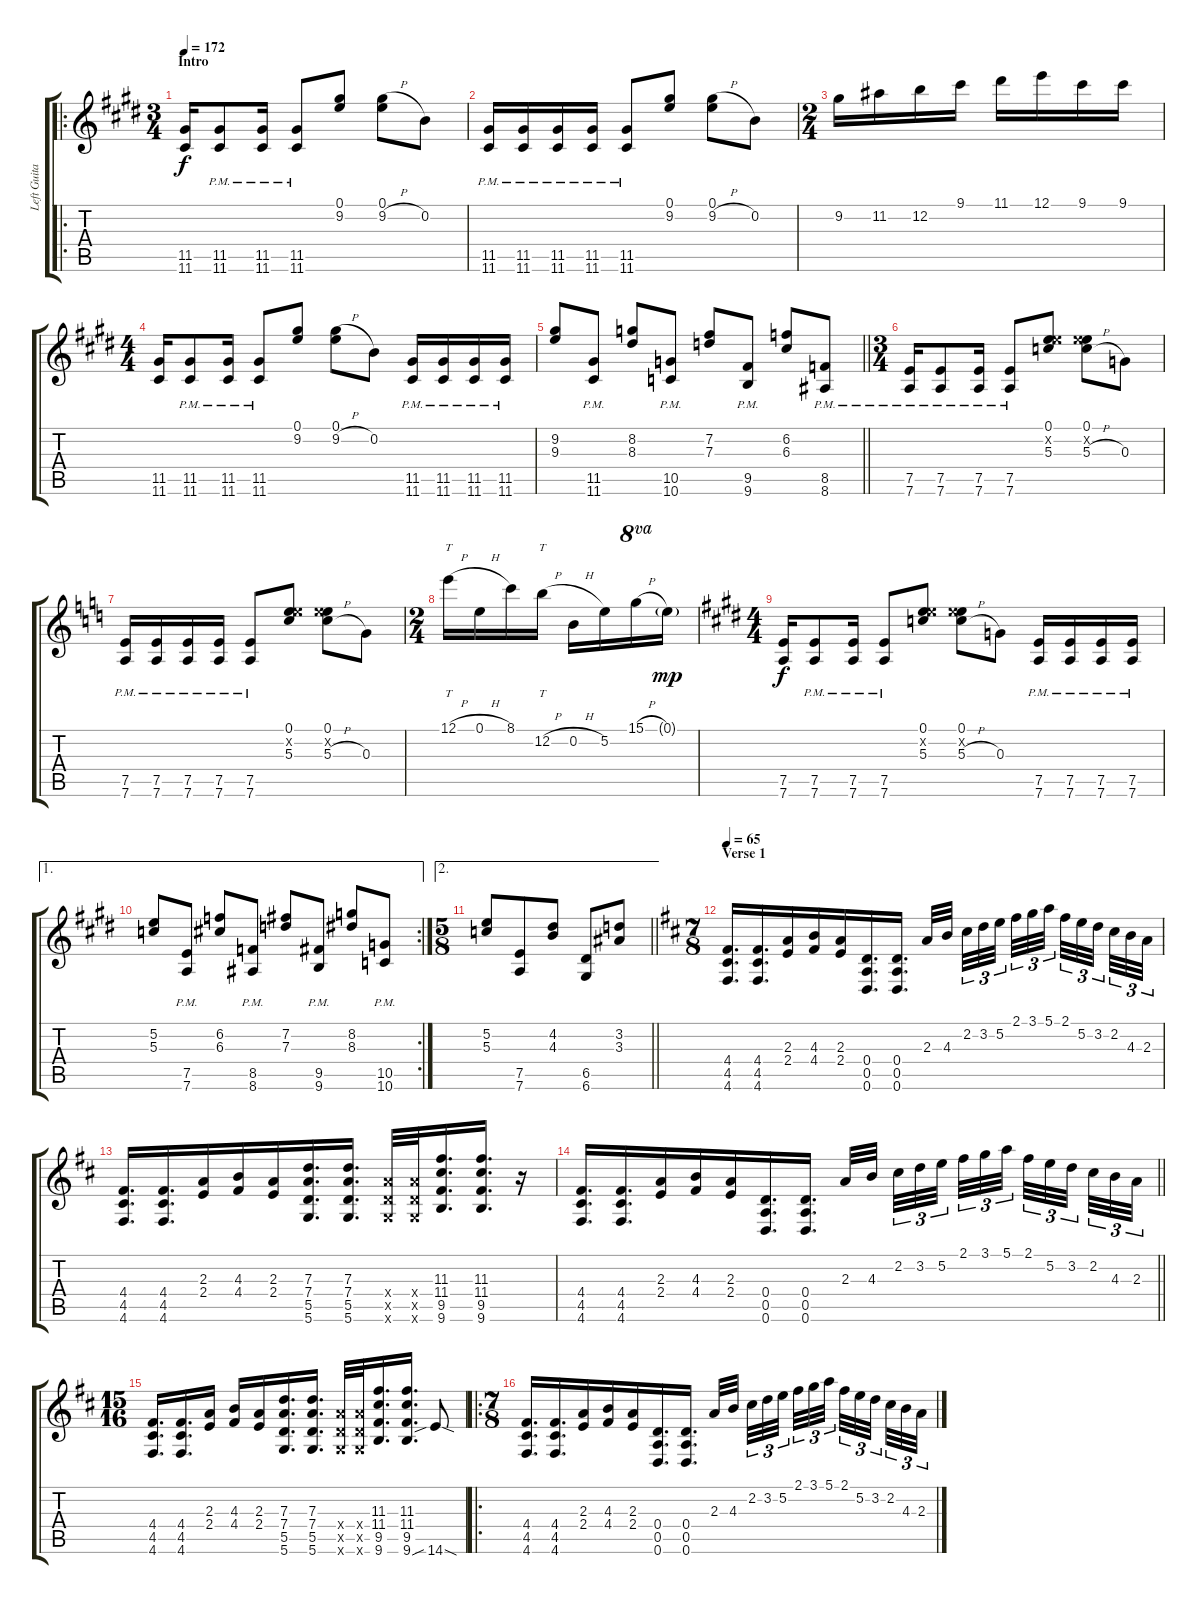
\track ("Left Guitar" "Left Guita") {instrument distortionguitar}
\staff {score tabs}
\tuning (E4 B3 G3 D3 A2 D2) {hide}
\ro
\ts (3 4)
\section ("" "Intro")
\tempo 172
\clef g2
\ks e
(11.5 11.6).16{dy f instrument distortionguitar} (11.5{pm} 11.6{pm}).8 (11.5{pm} 11.6{pm}).16 (11.5{pm} 11.6{pm}).8 (0.1 9.2).8 (0.1 9.2{h}).8 0.2.8 |
(11.5{pm} 11.6{pm}).16 (11.5{pm} 11.6{pm}).16 (11.5{pm} 11.6{pm}).16 (11.5{pm} 11.6{pm}).16 (11.5{pm} 11.6{pm}).8 (0.1 9.2).8 (0.1 9.2{h}).8 0.2.8 |
\ts (2 4)
9.2.16 11.2.16 12.2.16 9.1.16 11.1.16 12.1.16 9.1.16 9.1.16 |
\ts (4 4)
(11.5 11.6).16 (11.5{pm} 11.6{pm}).8 (11.5{pm} 11.6{pm}).16 (11.5{pm} 11.6{pm}).8 (0.1 9.2).8 (0.1 9.2{h}).8 0.2.8 (11.5{pm} 11.6{pm}).16 (11.5{pm} 11.6{pm}).16 (11.5{pm} 11.6{pm}).16 (11.5{pm} 11.6{pm}).16 |
\barLineRight lightlight
(9.2 9.3).8 (11.5{pm} 11.6{pm}).8 (8.2 8.3).8 (10.5{pm} 10.6{pm}).8 (7.2 7.3).8 (9.5{pm} 9.6{pm}).8 (6.2 6.3).8 (8.5{pm} 8.6{pm}).8 |
\ts (3 4)
(7.5{pm} 7.6{pm}).16 (7.5{pm} 7.6{pm}).8 (7.5{pm} 7.6{pm}).16 (7.5{pm} 7.6{pm}).8 (0.1 5.2{x} 5.3).8 (0.1 5.2{x} 5.3{h}).8 0.3.8 |
\ks c
(7.5{pm} 7.6{pm}).16 (7.5{pm} 7.6{pm}).16 (7.5{pm} 7.6{pm}).16 (7.5{pm} 7.6{pm}).16 (7.5{pm} 7.6{pm}).8 (0.1 5.2{x} 5.3).8 (0.1 5.2{x} 5.3{h}).8 0.3.8 |
\ts (2 4)
12.1{h}.16{tt} 0.1{h}.16 8.1.16 12.2{h}.16{tt} 0.2{h}.16 5.2.16 15.1{h}.16{ot 8va} 0.1{g}.16{dy mp} |
\ts (4 4)
\ks e
(7.5 7.6).16{dy f} (7.5{pm} 7.6{pm}).8 (7.5{pm} 7.6{pm}).16 (7.5{pm} 7.6{pm}).8 (0.1 5.2{x} 5.3).8 (0.1 5.2{x} 5.3{h}).8 0.3.8 (7.5{pm} 7.6{pm}).16 (7.5{pm} 7.6{pm}).16 (7.5{pm} 7.6{pm}).16 (7.5{pm} 7.6{pm}).16 |
\ae 1
\rc 2
(5.2 5.3).8 (7.5{pm} 7.6{pm}).8 (6.2 6.3).8 (8.5{pm} 8.6{pm}).8 (7.2 7.3).8 (9.5{pm} 9.6{pm}).8 (8.2 8.3).8 (10.5{pm} 10.6{pm}).8 |
\ae 2
\ts (5 8)
\barLineRight lightlight
(5.2 5.3).8 (7.5 7.6).8 (4.2 4.3).8 (6.5 6.6).8 (3.2 3.3).8 |
\ts (7 8)
\section ("" "Verse 1")
\tempo 65
\ks d
(4.4 4.5 4.6).16{d} (4.4 4.5 4.6).16{d} (2.3 2.4).16 (4.3 4.4).16 (2.3 2.4).16 (0.4 0.5 0.6).16{d} (0.4 0.5 0.6).16{d} 2.3.32 4.3.32 2.2.32{tu (3 2)} 3.2.32{tu (3 2)} 5.2.32{tu (3 2) beam splitsecondary} 2.1.32{tu (3 2)} 3.1.32{tu (3 2)} 5.1.32{tu (3 2)} 2.1.32{tu (3 2)} 5.2.32{tu (3 2)} 3.2.32{tu (3 2) beam splitsecondary} 2.2.32{tu (3 2)} 4.3.32{tu (3 2)} 2.3.32{tu (3 2)} |
(4.4 4.5 4.6).16{d} (4.4 4.5 4.6).16{d} (2.3 2.4).16 (4.3 4.4).16 (2.3 2.4).16 (7.3 7.4 5.5 5.6).16{d} (7.3 7.4 5.5 5.6).16{d} (7.4{x} 5.5{x} 5.6{x}).32 (7.4{x} 5.5{x} 5.6{x}).32 (11.3 11.4 9.5 9.6).16{d} (11.3 11.4 9.5 9.6).16{d} r.16 |
\barLineRight lightlight
(4.4 4.5 4.6).16{d} (4.4 4.5 4.6).16{d} (2.3 2.4).16 (4.3 4.4).16 (2.3 2.4).16 (0.4 0.5 0.6).16{d} (0.4 0.5 0.6).16{d} 2.3.32 4.3.32 2.2.32{tu (3 2)} 3.2.32{tu (3 2)} 5.2.32{tu (3 2) beam splitsecondary} 2.1.32{tu (3 2)} 3.1.32{tu (3 2)} 5.1.32{tu (3 2)} 2.1.32{tu (3 2)} 5.2.32{tu (3 2)} 3.2.32{tu (3 2) beam splitsecondary} 2.2.32{tu (3 2)} 4.3.32{tu (3 2)} 2.3.32{tu (3 2)} |
\ts (15 16)
(4.4 4.5 4.6).16{d} (4.4 4.5 4.6).16{d} (2.3 2.4).16 (4.3 4.4).16 (2.3 2.4).16 (7.3 7.4 5.5 5.6).16{d} (7.3 7.4 5.5 5.6).16{d} (7.4{x} 5.5{x} 5.6{x}).32 (7.4{x} 5.5{x} 5.6{x}).32 (11.3 11.4 9.5 9.6).16{d} (11.3 11.4 9.5 9.6).16{d} 14.6{sib sod}.8 |
\ro
\ts (7 8)
(4.4 4.5 4.6).16{d} (4.4 4.5 4.6).16{d} (2.3 2.4).16 (4.3 4.4).16 (2.3 2.4).16 (0.4 0.5 0.6).16{d} (0.4 0.5 0.6).16{d} 2.3.32 4.3.32 2.2.32{tu (3 2)} 3.2.32{tu (3 2)} 5.2.32{tu (3 2) beam splitsecondary} 2.1.32{tu (3 2)} 3.1.32{tu (3 2)} 5.1.32{tu (3 2)} 2.1.32{tu (3 2)} 5.2.32{tu (3 2)} 3.2.32{tu (3 2) beam splitsecondary} 2.2.32{tu (3 2)} 4.3.32{tu (3 2)} 2.3.32{tu (3 2)}
